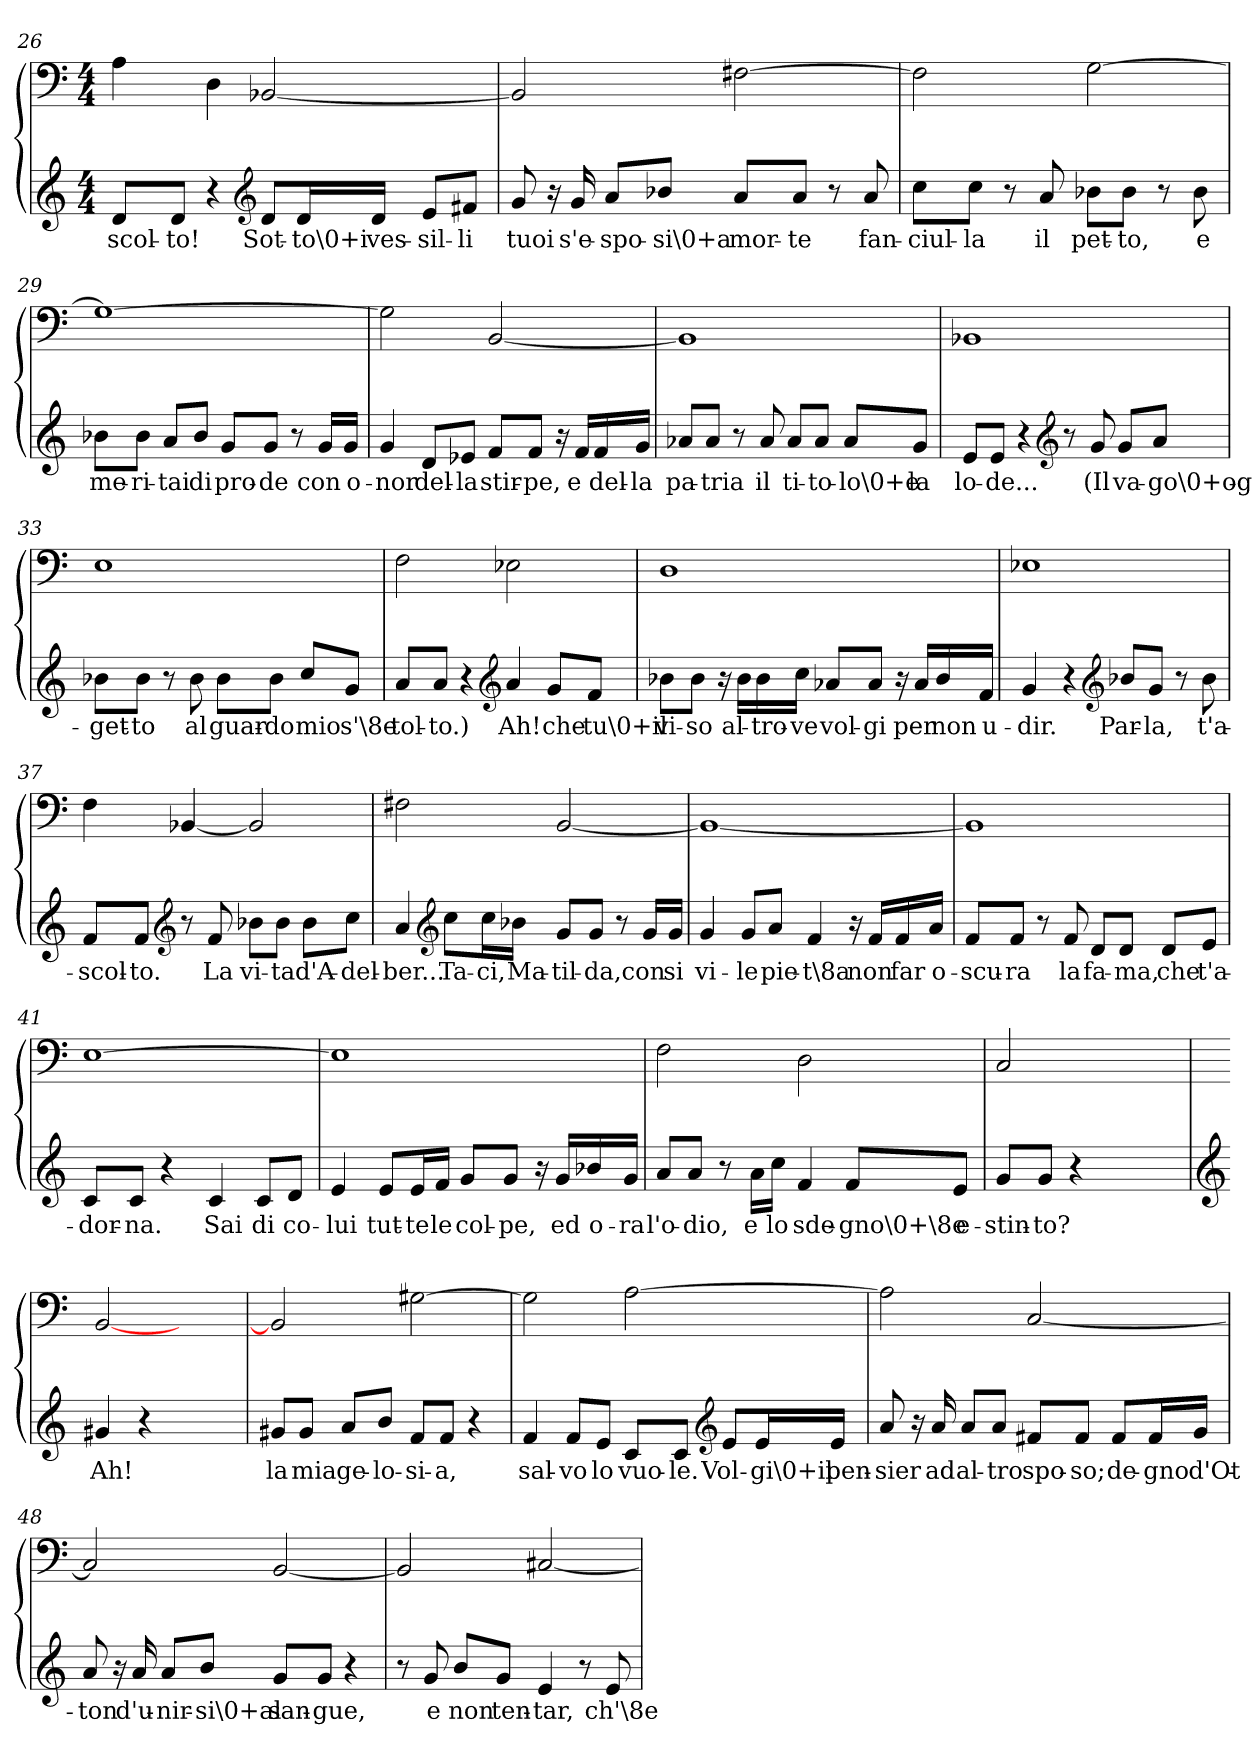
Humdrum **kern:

**kern	**text	**kern
*part1	*part1	*part1
*staff2	*staff2	*staff1
*clefG2	*	*clefF4
*k[]	*	*k[]
*C:	*	*C:
*M4/4	*	*M4/4
=26	=26	=26
8d/L	-scol-	4A\
8d/J	-to!	.
4r	.	4D\
*clefG2	*	*
8d/L	Sot-	[2BB-X/
16d/L	-to\0+i	.
16d/JJ	ves-	.
8e/L	-sil-	.
8f#X/J	-li	.
=27	=27	=27
8g/	tuoi	2BB-/]
16r	.	.
16g/	s'e-	.
8a/L	-spo-	.
8b-X/J	-si\0+a	.
8a/L	mor-	[2F#X\
8a/J	-te	.
8r	.	.
8a/	fan-	.
=28	=28	=28
8cc\L	-ciul-	2F#\]
8cc\J	-la	.
8r	.	.
8a/	il	.
8b-X\L	pet-	[2G\
8b-\J	-to,	.
8r	.	.
8b-\	e	.
=29	=29	=29
8b-X\L	me-	1G\_
8b-\J	-ri-	.
8a/L	-tai	.
8b-/J	di	.
8g/L	pro-	.
8g/J	-de	.
8r	.	.
16g/LL	con	.
16g/JJ	o-	.
=30	=30	=30
4g/	-nor	2G\]
8d/L	del-	.
8e-X/J	-la	.
8f/L	stir-	[2BB/
8f/J	-pe,	.
16r	.	.
16f/LL	e	.
16f/	del-	.
16g/JJ	-la	.
=31	=31	=31
8a-X/L	pa-	1BB/]
8a-/J	-tria	.
8r	.	.
8a-/	il	.
8a-/L	ti-	.
8a-/J	-to-	.
8a-/L	-lo\0+e	.
8g/J	la	.
=32	=32	=32
8e/L	lo-	1BB-X/
8e/J	-de...	.
4r	.	.
*clefG2	*	*
8r	.	.
8g/	(Il	.
8g/L	va-	.
8a/J	-go\0+og-	.
=33	=33	=33
8b-X\L	-get-	1E\
8b-\J	-to	.
8r	.	.
8b-\	al	.
8b-\L	guar-	.
8b-\J	-do	.
8cc/L	mio	.
8g/J	s'\8e	.
=34	=34	=34
8a/L	tol-	2F\
8a/J	-to.)	.
4r	.	.
*clefG2	*	*
4a/	Ah!	2E-X\
8g/L	che	.
8f/J	tu\0+il	.
=35	=35	=35
8b-X\L	vi-	1D\
8b-\J	-so	.
16r	.	.
16b-\LL	al-	.
16b-\	-tro-	.
16cc\JJ	-ve	.
8a-X/L	vol-	.
8a-/J	-gi	.
16r	.	.
16a-/LL	per	.
16b-/	non	.
16f/JJ	u-	.
=36	=36	=36
4g/	-dir.	1E-X\
4r	.	.
*clefG2	*	*
8b-X/L	Par-	.
8g/J	-la,	.
8r	.	.
8b-\	t'a-	.
=37	=37	=37
8f/L	-scol-	4F\
8f/J	-to.	.
*clefG2	*	*
8r	.	[4BB-X/
8f/	La	.
8b-X\L	vi-	2BB-/]
8b-\J	-ta	.
8b-\L	d'A-	.
8cc\J	-del-	.
=38	=38	=38
4a/	-ber...	2F#X\
*clefG2	*	*
8cc\L	Ta-	.
16cc\L	-ci,	.
16b-X\JJ	Ma-	.
8g/L	-til-	[2BB/
8g/J	-da,	.
8r	.	.
16g/LL	con	.
16g/JJ	si	.
=39	=39	=39
4g/	vi-	1BB/_
8g/L	-le	.
8a/J	pie-	.
4f/	-t\8a	.
16r	.	.
16f/LL	non	.
16f/	far	.
16a/JJ	o-	.
=40	=40	=40
8f/L	-scu-	1BB/]
8f/J	-ra	.
8r	.	.
8f/	la	.
8d/L	fa-	.
8d/J	-ma,	.
8d/L	che	.
8e/J	t'a-	.
=41	=41	=41
8c/L	-dor-	[1E\
8c/J	-na.	.
4r	.	.
4c/	Sai	.
8c/L	di	.
8d/J	co-	.
=42	=42	=42
4e/	-lui	1E\]
8e/L	tut-	.
16e/L	-te	.
16f/JJ	le	.
8g/L	col-	.
8g/J	-pe,	.
16r	.	.
16g/LL	ed	.
16b-X/	o-	.
16g/JJ	-ra	.
=43	=43	=43
8a/L	l'o-	2F\
8a/J	-dio,	.
8r	.	.
16a\LL	e	.
16cc\JJ	lo	.
4f/	sde-	2D\
8f/L	-gno\0+\8e	.
8e/J	e-	.
=44	=44	=44
8g/L	-stin-	2C/
8g/J	-to?	.
4r	.	.
2ryy	.	2ryy
=	=	=
*clefG2	*	*
4g#X/	Ah!	[2BB/
4r	.	.
2ryy	.	2ryy
=45	=45	=45
8g#X/L	la	2BB/]
8g#/J	mia	.
8a/L	ge-	.
8b/J	-lo-	.
8f/L	-si-	[2G#X\
8f/J	-a,	.
4r	.	.
=46	=46	=46
4f/	sal-	2G#\]
8f/L	-vo	.
8e/J	lo	.
8c/L	vuo-	[2A\
8c/J	-le.	.
*clefG2	*	*
8e/L	Vol-	.
16e/L	-gi\0+il	.
16e/JJ	pen-	.
=47	=47	=47
8a/	-sier	2A\]
16r	.	.
16a/	ad	.
8a/L	al-	.
8a/J	-tro	.
8f#X/L	spo-	[2C/
8f#/J	-so;	.
8f#/L	de-	.
16f#/L	-gno	.
16g/JJ	d'Ot-	.
=48	=48	=48
8a/	-ton	2C/]
16r	.	.
16a/	d'u-	.
8a/L	-nir-	.
8b/J	-si\0+al	.
8g/L	san-	[2BB/
8g/J	-gue,	.
4r	.	.
=49	=49	=49
8r	.	2BB/]
8g/	e	.
8b/L	non	.
8g/J	ten-	.
4e/	-tar,	[2C#X/
8r	.	.
8e/	ch'\8e	.
=	=	=
*-	*-	*-
